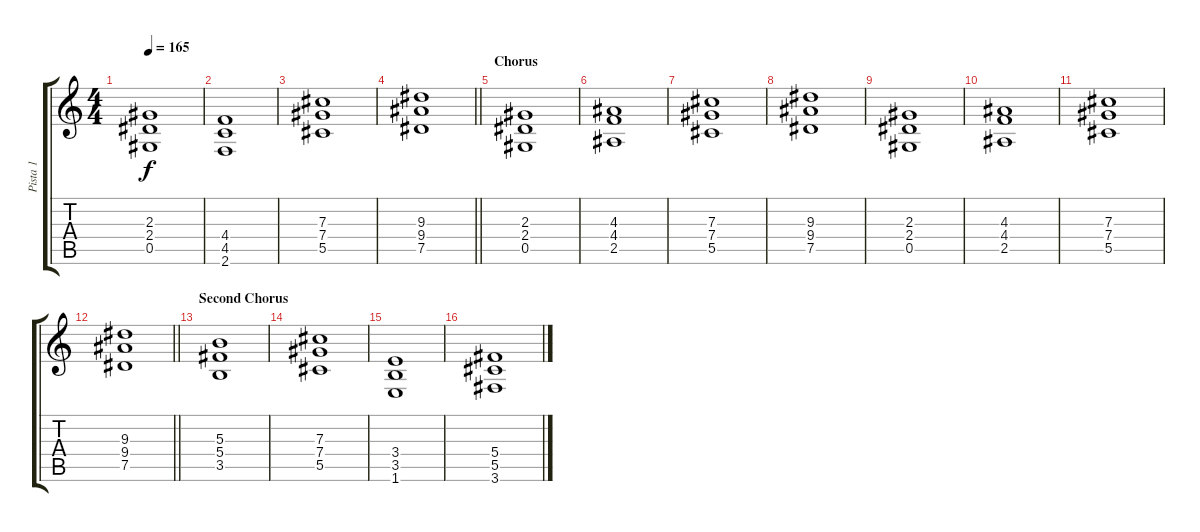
\track ("Pista 1" "Pista 1") {instrument distortionguitar}
\staff {score tabs}
\tuning (Eb4 Bb3 Gb3 Db3 Ab2 Eb2) {hide}
\ts (4 4)
\tempo 165
\clef g2
\ks c
(2.3 2.4 0.5).1{dy f} |
(4.4 4.5 2.6).1 |
(7.3 7.4 5.5).1 |
\barLineRight lightlight
(9.3 9.4 7.5).1 |
\section ("" "Chorus")
(2.3 2.4 0.5).1 |
(4.3 4.4 2.5).1 |
(7.3 7.4 5.5).1 |
(9.3 9.4 7.5).1 |
(2.3 2.4 0.5).1 |
(4.3 4.4 2.5).1 |
(7.3 7.4 5.5).1 |
\barLineRight lightlight
(9.3 9.4 7.5).1 |
\section ("" "Second Chorus")
(5.3 5.4 3.5).1 |
(7.3 7.4 5.5).1 |
(3.4 3.5 1.6).1 |
(5.4 5.5 3.6).1
